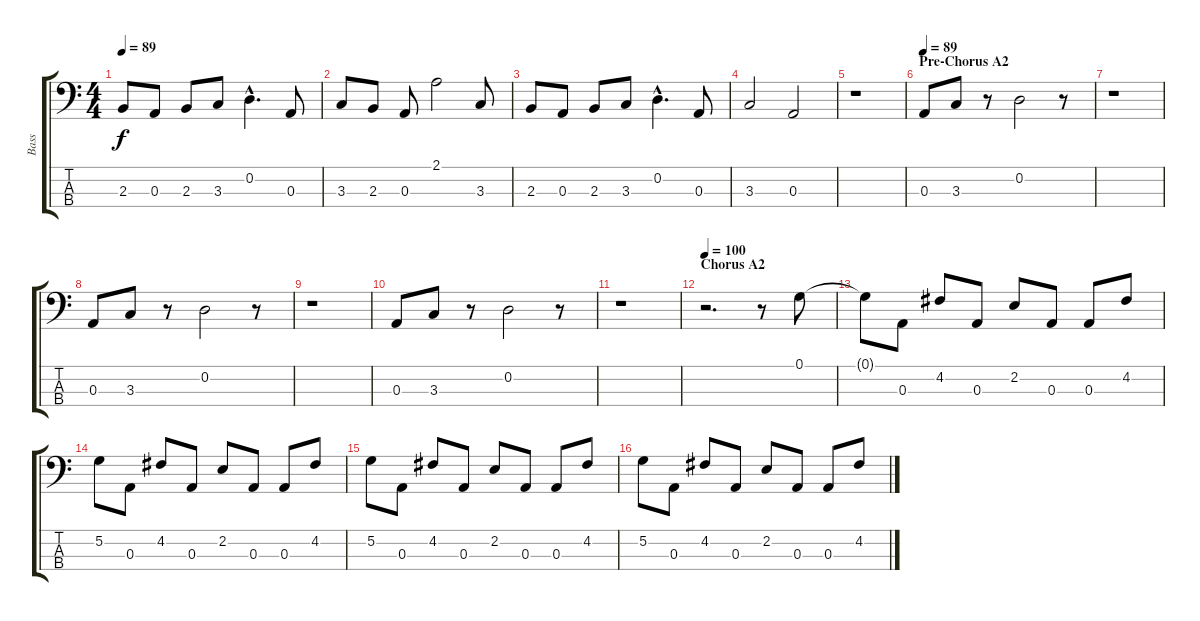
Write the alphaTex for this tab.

\track ("Bass" "Bass") {instrument electricbassfinger}
\staff {score tabs}
\tuning (G2 D2 A1 E1) {hide}
\ts (4 4)
\tempo 89
\clef f4
\ks c
2.3.8{dy f} 0.3.8 2.3.8 3.3.8 0.2{hac}.4{d} 0.3.8 |
3.3.8 2.3.8 0.3.8 2.1.2 3.3.8 |
2.3.8 0.3.8 2.3.8 3.3.8 0.2{hac}.4{d} 0.3.8 |
3.3.2 0.3.2 |
r.1 |
\section ("" "Pre-Chorus A2")
\tempo 89
0.3.8 3.3.8 r.8 0.2.2 r.8 |
r.1 |
0.3.8 3.3.8 r.8 0.2.2 r.8 |
r.1 |
0.3.8 3.3.8 r.8 0.2.2 r.8 |
r.1 |
\section ("" "Chorus A2")
\tempo 100
r.2{d} r.8 0.1.8 |
0.1{t}.8 0.3.8 4.2.8 0.3.8 2.2.8 0.3.8 0.3.8 4.2.8 |
5.2.8 0.3.8 4.2.8 0.3.8 2.2.8 0.3.8 0.3.8 4.2.8 |
5.2.8 0.3.8 4.2.8 0.3.8 2.2.8 0.3.8 0.3.8 4.2.8 |
5.2.8 0.3.8 4.2.8 0.3.8 2.2.8 0.3.8 0.3.8 4.2.8
